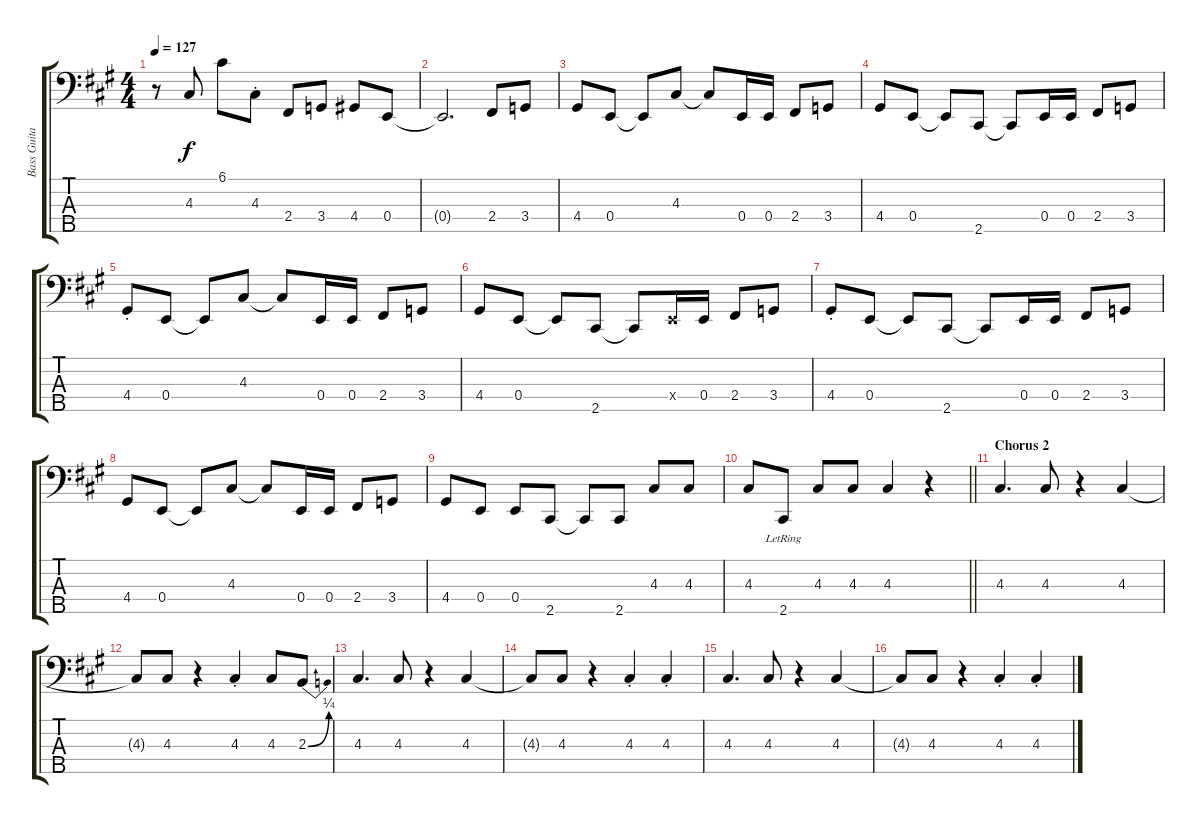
\track ("Bass Guitar" "Bass Guita") {instrument electricbassfinger}
\staff {score tabs}
\tuning (G2 D2 A1 E1 B0) {hide}
\ts (4 4)
\tempo 127
\clef f4
\ks a
r.8{dy f} 4.3.8 6.1.8 4.3{st}.8 2.4.8 3.4.8 4.4.8 0.4.8 |
0.4{t}.2{d} 2.4.8 3.4.8 |
4.4.8 0.4.8 0.4{t}.8 4.3.8 4.3{t}.8 0.4.16 0.4.16 2.4.8 3.4.8 |
4.4.8 0.4.8 0.4{t}.8 2.5.8 2.5{t}.8 0.4.16 0.4.16 2.4.8 3.4.8 |
4.4{st}.8 0.4.8 0.4{t}.8 4.3.8 4.3{t}.8 0.4.16 0.4.16 2.4.8 3.4.8 |
4.4.8 0.4.8 0.4{t}.8 2.5.8 2.5{t}.8 0.4{x}.16 0.4.16 2.4.8 3.4.8 |
4.4{st}.8 0.4.8 0.4{t}.8 2.5.8 2.5{t}.8 0.4.16 0.4.16 2.4.8 3.4.8 |
4.4.8 0.4.8 0.4{t}.8 4.3.8 4.3{t}.8 0.4.16 0.4.16 2.4.8 3.4.8 |
4.4.8 0.4.8 0.4.8 2.5.8 2.5{t}.8 2.5.8 4.3.8 4.3.8 |
\barLineRight lightlight
4.3.8 2.5{lr}.8 4.3.8 4.3.8 4.3.4 r.4 |
\section ("" "Chorus 2")
4.3.4{d} 4.3.8 r.4 4.3.4 |
4.3{t}.8 4.3.8 r.4 4.3{st}.4 4.3.8 2.3{be (bend 0 0 60 1)}.8 |
4.3.4{d} 4.3.8 r.4 4.3.4 |
4.3{t}.8 4.3.8 r.4 4.3{st}.4 4.3{st}.4 |
4.3.4{d} 4.3.8 r.4 4.3.4 |
4.3{t}.8 4.3.8 r.4 4.3{st}.4 4.3{st}.4
